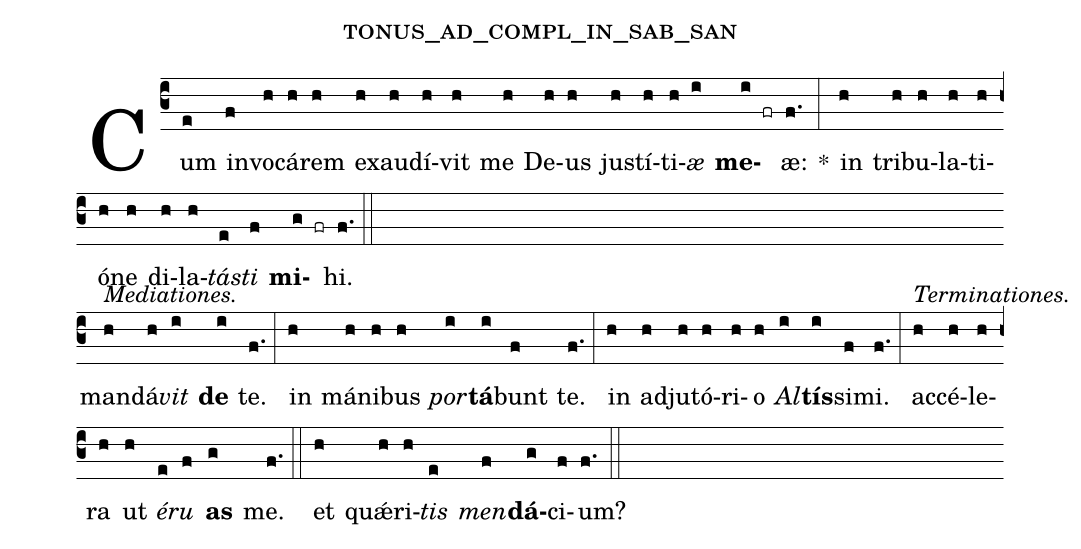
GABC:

name:tonus_ad_compl_in_sab_san;
%%
(c3) Cum(e) in(f)vo(h)cá(h)rem(h) ex(h)au(h)dí(h)vit(h) me(h) De(h)us(h) ju(h)stí(h)ti(h)<i>æ</i>(i) <b>me</b>(i fr)æ:(f.) *(:) in(h) tri(h)bu(h)la(h)ti(h)ó(h)ne(h) di(h)la(h)<i>tá</i>(e)<i>sti</i>(f) <b>mi</b>(g fr)hi.(f.) (::) (Z-)
man<alt>Mediationes.</alt>(h)dá(h)<i>vit</i>(i) <b>de</b>(i) te.(f.) (:)
in(h) má(h)ni(h)bus(h) <i>por</i>(i)<v>\hspace{0.02em}</v><b>tá</b>(i)bunt(f) te.(f.) (:)
in(h) ad(h)ju(h)tó(h)ri(h)o(h) <i>Al</i>(i)<b>tís</b>(i)si(f)mi.(f.) (:)
ac<alt>Terminationes.</alt>(h)cé(h)le(h)ra(h) ut(h) <i>é</i>(e)<i>ru</i>(f) <b>as</b>(g) me.(f.) (::)
et(h) quǽ(h)ri(h)<i>tis</i>(e) <i>men</i>(f)<b>dá</b>(g)ci(f)um?(f.) (::)
